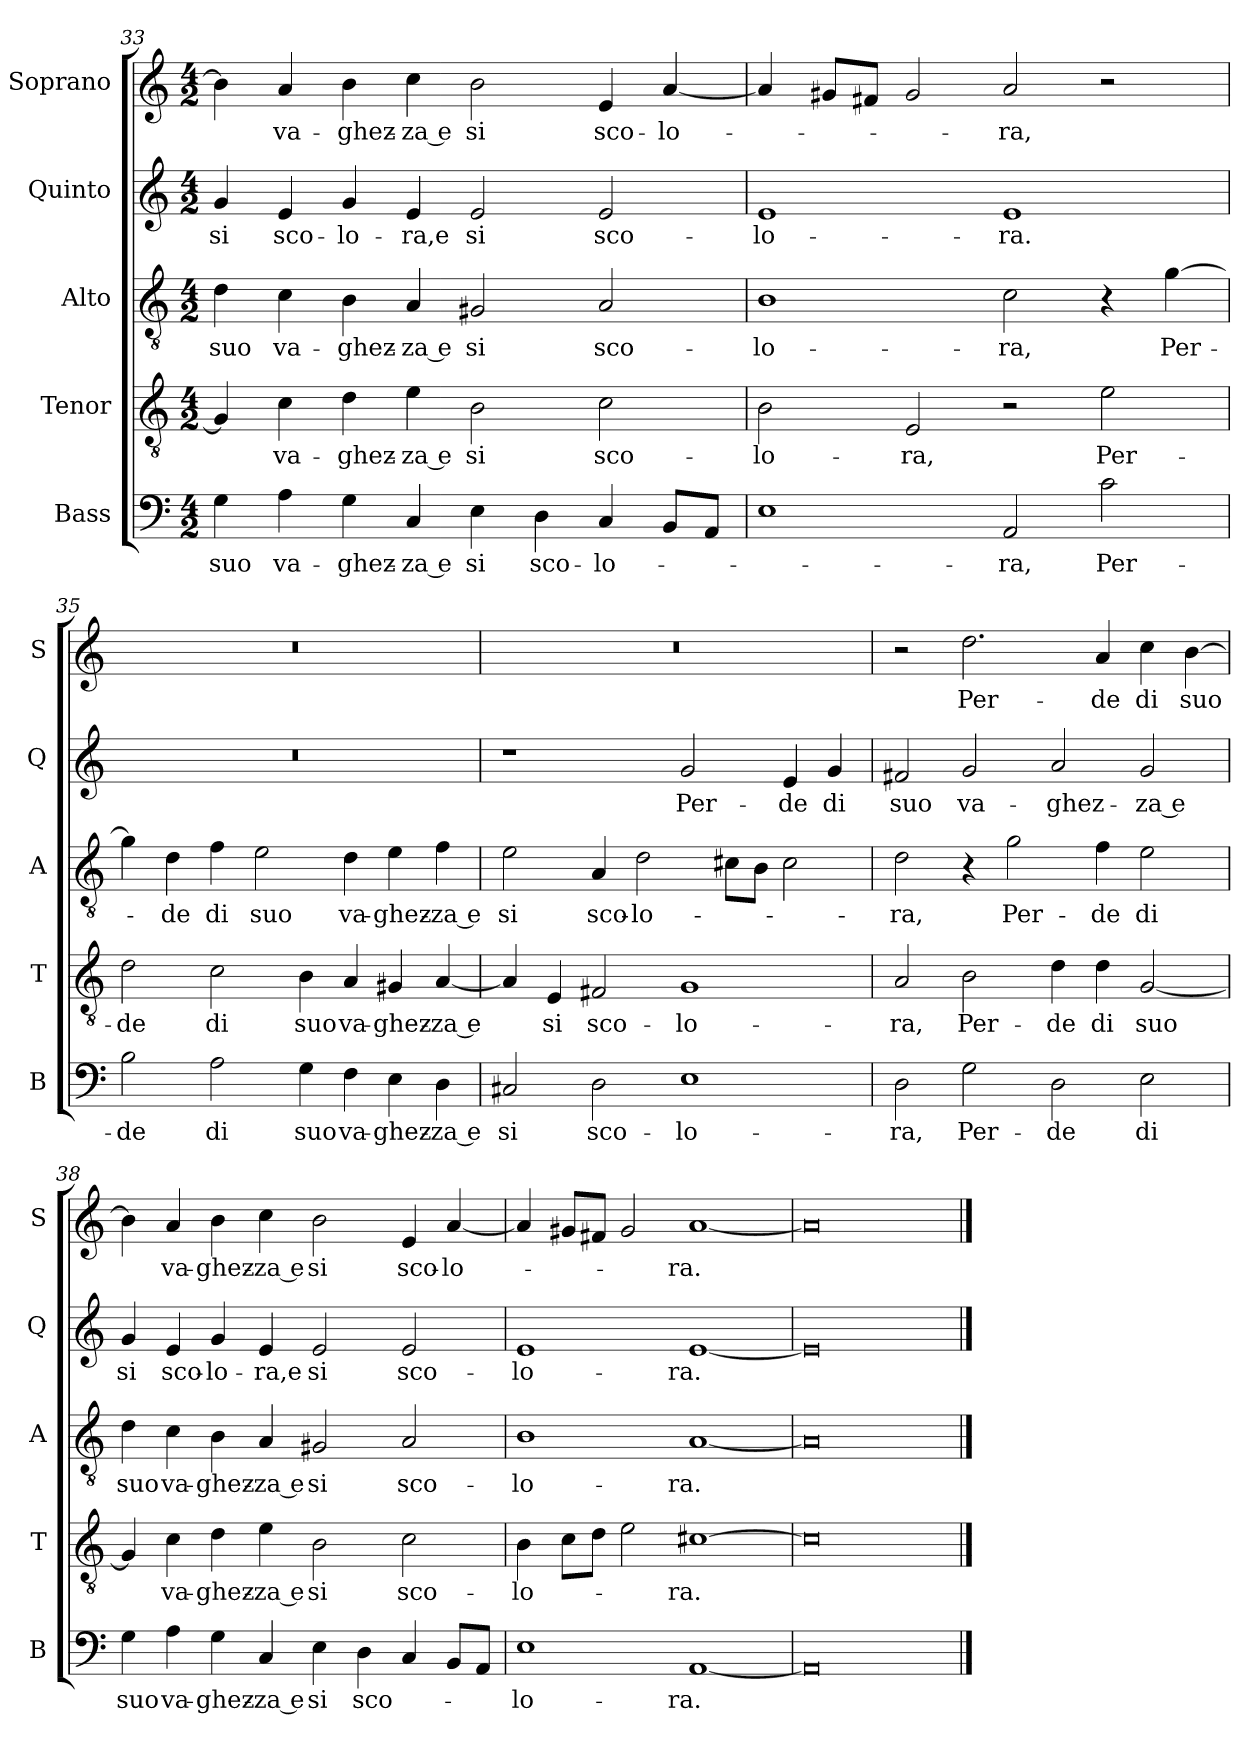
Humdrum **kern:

**kern	**text	**kern	**text	**kern	**text	**kern	**text	**kern	**text
*part5	*part5	*part4	*part4	*part3	*part3	*part2	*part2	*part1	*part1
*staff5	*staff5	*staff4	*staff4	*staff3	*staff3	*staff2	*staff2	*staff1	*staff1
*I"Bass	*	*I"Tenor	*	*I"Alto	*	*I"Quinto	*	*I"Soprano	*
*I'B	*	*I'T	*	*I'A	*	*I'Q	*	*I'S	*
!!LO:LB:g=z
*clefF4	*	*clefGv2	*	*clefGv2	*	*clefG2	*	*clefG2	*
*k[]	*	*k[]	*	*k[]	*	*k[]	*	*k[]	*
*C:	*	*C:	*	*C:	*	*C:	*	*C:	*
*M4/2	*	*M4/2	*	*M4/2	*	*M4/2	*	*M4/2	*
=33	=33	=33	=33	=33	=33	=33	=33	=33	=33
!	!LO:LY:b	!	!	!	!LO:LY:b	!	!LO:LY:b	!	!
4G\	suo	4G/]	.	4d\	suo	4g/	si	4b\]	.
!	!LO:LY:b	!	!LO:LY:b	!	!LO:LY:b	!	!LO:LY:b	!	!LO:LY:b
4A\	va-	4c\	va-	4c\	va-	4e/	sco-	4a/	va-
!	!LO:LY:b	!	!LO:LY:b	!	!LO:LY:b	!	!LO:LY:b	!	!LO:LY:b
4G\	-ghez-	4d\	-ghez-	4B\	-ghez-	4g/	-lo-	4b\	-ghez-
!	!LO:LY:b	!	!LO:LY:b	!	!LO:LY:b	!	!LO:LY:b	!	!LO:LY:b
4C/	-za e	4e\	-za e	4A/	-za e	4e/	-ra,e	4cc\	-za e
!	!LO:LY:b	!	!LO:LY:b	!	!LO:LY:b	!	!LO:LY:b	!	!LO:LY:b
4E\	si	2B\	si	2G#X/	si	2e/	si	2b\	si
!	!LO:LY:b	!	!	!	!	!	!	!	!
4D\	sco-	.	.	.	.	.	.	.	.
!	!LO:LY:b	!	!LO:LY:b	!	!LO:LY:b	!	!LO:LY:b	!	!LO:LY:b
4C/	-lo-	2c\	sco-	2A/	sco-	2e/	sco-	4e/	sco-
!	!	!	!	!	!	!	!	!	!LO:LY:b
8BB/L	.	.	.	.	.	.	.	[4a/	-lo-
8AA/J	.	.	.	.	.	.	.	.	.
=34	=34	=34	=34	=34	=34	=34	=34	=34	=34
!	!	!	!LO:LY:b	!	!LO:LY:b	!	!LO:LY:b	!	!
1E	.	2B\	-lo-	1B	-lo-	1e	-lo-	4a/]	.
.	.	.	.	.	.	.	.	8g#X/L	.
.	.	.	.	.	.	.	.	8f#X/J	.
!	!	!	!LO:LY:b	!	!	!	!	!	!
.	.	2E/	-ra,	.	.	.	.	2g#/	.
!	!LO:LY:b	!	!	!	!LO:LY:b	!	!LO:LY:b	!	!LO:LY:b
2AA/	-ra,	2r	.	2c\	-ra,	1e	-ra.	2a/	-ra,
!	!LO:LY:b	!	!LO:LY:b	!	!	!	!	!	!
2c\	Per-	2e\	Per-	4r	.	.	.	2r	.
!	!	!	!	!	!LO:LY:b	!	!	!	!
.	.	.	.	[4g\	Per-	.	.	.	.
=35	=35	=35	=35	=35	=35	=35	=35	=35	=35
!	!LO:LY:b	!	!LO:LY:b	!	!	!	!	!	!
2B\	-de	2d\	-de	4g\]	.	0r	.	0r	.
!	!	!	!	!	!LO:LY:b	!	!	!	!
.	.	.	.	4d\	-de	.	.	.	.
!	!LO:LY:b	!	!LO:LY:b	!	!LO:LY:b	!	!	!	!
2A\	di	2c\	di	4f\	di	.	.	.	.
!	!	!	!	!	!LO:LY:b	!	!	!	!
.	.	.	.	2e\	suo	.	.	.	.
!	!LO:LY:b	!	!LO:LY:b	!	!	!	!	!	!
4G\	suo	4B\	suo	.	.	.	.	.	.
!	!LO:LY:b	!	!LO:LY:b	!	!LO:LY:b	!	!	!	!
4F\	va-	4A/	va-	4d\	va-	.	.	.	.
!	!LO:LY:b	!	!LO:LY:b	!	!LO:LY:b	!	!	!	!
4E\	-ghez-	4G#X/	-ghez-	4e\	-ghez-	.	.	.	.
!	!LO:LY:b	!	!LO:LY:b	!	!LO:LY:b	!	!	!	!
4D\	-za e	[4A/	-za e	4f\	-za e	.	.	.	.
=36	=36	=36	=36	=36	=36	=36	=36	=36	=36
!	!LO:LY:b	!	!	!	!LO:LY:b	!	!	!	!
2C#X/	si	4A/]	.	2e\	si	1r	.	0r	.
!	!	!	!LO:LY:b	!	!	!	!	!	!
.	.	4E/	si	.	.	.	.	.	.
!	!LO:LY:b	!	!LO:LY:b	!	!LO:LY:b	!	!	!	!
2D\	sco-	2F#X/	sco-	4A/	sco-	.	.	.	.
!	!	!	!	!	!LO:LY:b	!	!	!	!
.	.	.	.	2d\	-lo-	.	.	.	.
!	!LO:LY:b	!	!LO:LY:b	!	!	!	!LO:LY:b	!	!
1E	-lo-	1G	-lo-	.	.	2g/	Per-	.	.
.	.	.	.	8c#X\L	.	.	.	.	.
.	.	.	.	8B\J	.	.	.	.	.
!	!	!	!	!	!	!	!LO:LY:b	!	!
.	.	.	.	2c#\	.	4e/	-de	.	.
!	!	!	!	!	!	!	!LO:LY:b	!	!
.	.	.	.	.	.	4g/	di	.	.
!!LO:LB:g=z
=37	=37	=37	=37	=37	=37	=37	=37	=37	=37
!	!LO:LY:b	!	!LO:LY:b	!	!LO:LY:b	!	!LO:LY:b	!	!
2D\	-ra,	2A/	-ra,	2d\	-ra,	2f#X/	suo	2r	.
!	!LO:LY:b	!	!LO:LY:b	!	!	!	!LO:LY:b	!	!LO:LY:b
2G\	Per-	2B\	Per-	4r	.	2g/	va-	2.dd\	Per-
!	!	!	!	!	!LO:LY:b	!	!	!	!
.	.	.	.	2g\	Per-	.	.	.	.
!	!LO:LY:b	!	!LO:LY:b	!	!	!	!LO:LY:b	!	!
2D\	-de	4d\	-de	.	.	2a/	-ghez-	.	.
!	!	!	!LO:LY:b	!	!LO:LY:b	!	!	!	!LO:LY:b
.	.	4d\	di	4f\	-de	.	.	4a/	-de
!	!LO:LY:b	!	!LO:LY:b	!	!LO:LY:b	!	!LO:LY:b	!	!LO:LY:b
2E\	di	[2G/	suo	2e\	di	2g/	-za e	4cc\	di
!	!	!	!	!	!	!	!	!	!LO:LY:b
.	.	.	.	.	.	.	.	[4b\	suo
=38	=38	=38	=38	=38	=38	=38	=38	=38	=38
!	!LO:LY:b	!	!	!	!LO:LY:b	!	!LO:LY:b	!	!
4G\	suo	4G/]	.	4d\	suo	4g/	si	4b\]	.
!	!LO:LY:b	!	!LO:LY:b	!	!LO:LY:b	!	!LO:LY:b	!	!LO:LY:b
4A\	va-	4c\	va-	4c\	va-	4e/	sco-	4a/	va-
!	!LO:LY:b	!	!LO:LY:b	!	!LO:LY:b	!	!LO:LY:b	!	!LO:LY:b
4G\	-ghez-	4d\	-ghez-	4B\	-ghez-	4g/	-lo-	4b\	-ghez-
!	!LO:LY:b	!	!LO:LY:b	!	!LO:LY:b	!	!LO:LY:b	!	!LO:LY:b
4C/	-za e	4e\	-za e	4A/	-za e	4e/	-ra,e	4cc\	-za e
!	!LO:LY:b	!	!LO:LY:b	!	!LO:LY:b	!	!LO:LY:b	!	!LO:LY:b
4E\	si	2B\	si	2G#X/	si	2e/	si	2b\	si
!	!LO:LY:b	!	!	!	!	!	!	!	!
4D\	sco-	.	.	.	.	.	.	.	.
!	!	!	!LO:LY:b	!	!LO:LY:b	!	!LO:LY:b	!	!LO:LY:b
4C/	.	2c\	sco-	2A/	sco-	2e/	sco-	4e/	sco-
!	!	!	!	!	!	!	!	!	!LO:LY:b
8BB/L	.	.	.	.	.	.	.	[4a/	-lo-
8AA/J	.	.	.	.	.	.	.	.	.
=39	=39	=39	=39	=39	=39	=39	=39	=39	=39
!	!LO:LY:b	!	!LO:LY:b	!	!LO:LY:b	!	!LO:LY:b	!	!
1E	-lo-	4B\	-lo-	1B	-lo-	1e	-lo-	4a/]	.
.	.	8c\L	.	.	.	.	.	8g#X/L	.
.	.	8d\J	.	.	.	.	.	8f#X/J	.
.	.	2e\	.	.	.	.	.	2g#/	.
!	!LO:LY:b	!	!LO:LY:b	!	!LO:LY:b	!	!LO:LY:b	!	!LO:LY:b
[1AA	-ra.	[1c#X	-ra.	[1A	-ra.	[1e	-ra.	[1a	-ra.
=40	=40	=40	=40	=40	=40	=40	=40	=40	=40
0AA]	.	0c#]	.	0A]	.	0e]	.	0a]	.
==	==	==	==	==	==	==	==	==	==
*-	*-	*-	*-	*-	*-	*-	*-	*-	*-
